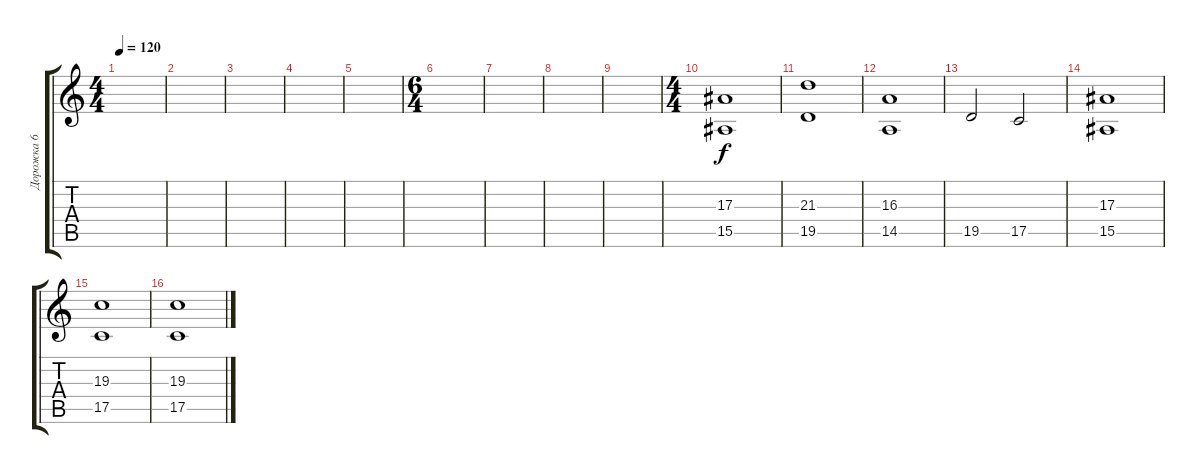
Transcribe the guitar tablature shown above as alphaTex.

\track ("Дорожка 6" "Дорожка 6") {instrument pad8sweep}
\staff {score tabs}
\tuning (D4 A3 F3 C3 G2 D2) {hide}
\ts (4 4)
\tempo 120
\clef g2
\ks c
|
|
|
|
|
\ts (6 4)
|
|
|
|
\ts (4 4)
(17.3 15.5).1 |
(21.3 19.5).1 |
(16.3 14.5).1 |
19.5.2 17.5.2 |
(17.3 15.5).1 |
(19.3 17.5).1 |
(19.3 17.5).1
